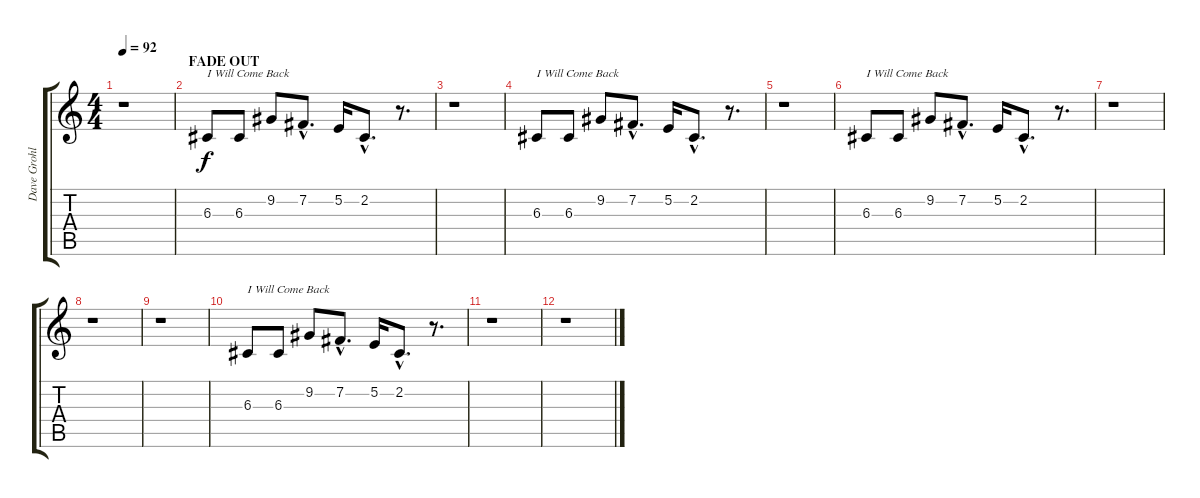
\track ("Dave Grohl (Voice)" "Dave Grohl") {instrument bassoon}
\staff {score tabs}
\tuning (E4 B3 G3 D3 A2 E2) {hide}
\ts (4 4)
\tempo 92
\clef g2
\ks c
r.1{dy f} |
\section ("" "FADE OUT")
6.3.8{txt "I Will Come Back"} 6.3.8 9.2.8 7.2{hac}.8{d} 5.2.16 2.2{hac}.8{d} r.8{d} |
r.1 |
6.3.8{txt "I Will Come Back"} 6.3.8 9.2.8 7.2{hac}.8{d} 5.2.16 2.2{hac}.8{d} r.8{d} |
r.1 |
6.3.8{txt "I Will Come Back"} 6.3.8 9.2.8 7.2{hac}.8{d} 5.2.16 2.2{hac}.8{d} r.8{d} |
r.1 |
r.1 |
r.1 |
6.3.8{txt "I Will Come Back"} 6.3.8 9.2.8 7.2{hac}.8{d} 5.2.16 2.2{hac}.8{d} r.8{d} |
r.1 |
r.1
